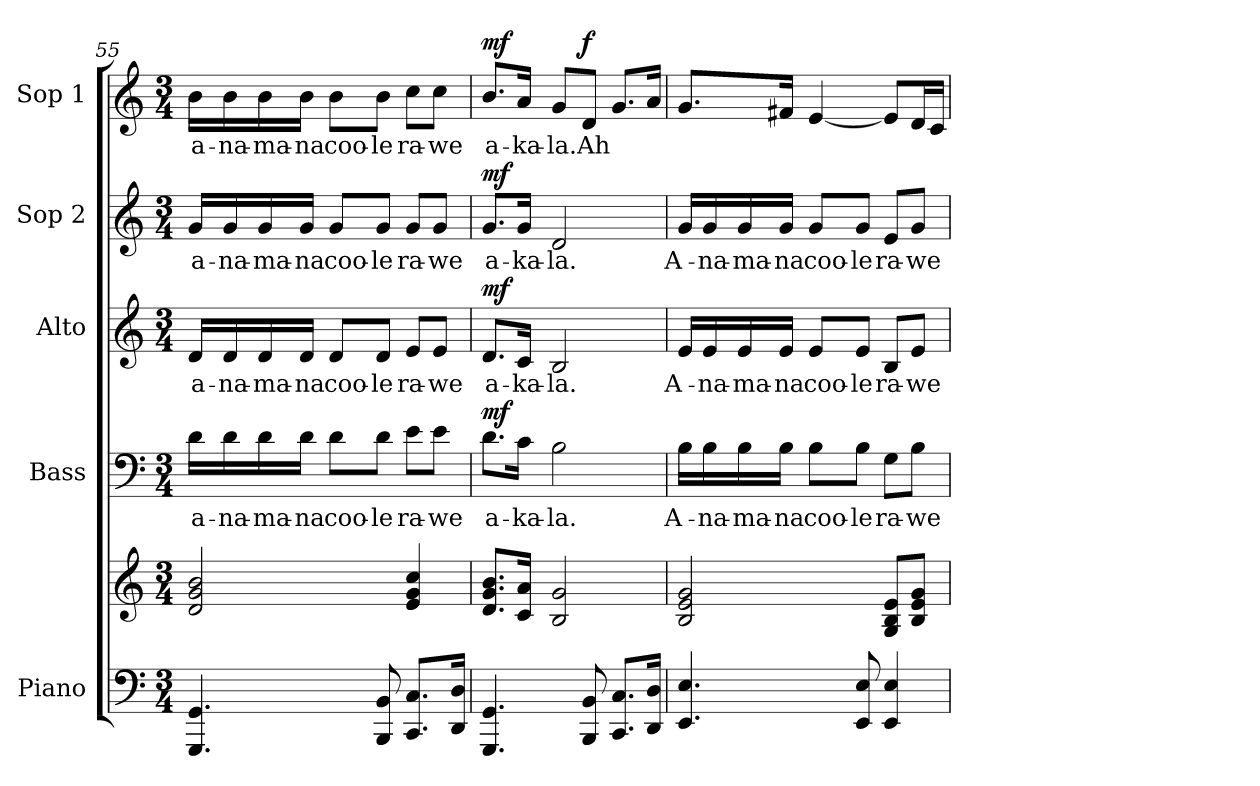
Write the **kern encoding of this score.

**kern	**kern	**dynam	**kern	**text	**dynam	**kern	**text	**dynam	**kern	**text	**dynam	**kern	**text	**dynam
*part5	*part5	*part5	*part4	*part4	*part4	*part3	*part3	*part3	*part2	*part2	*part2	*part1	*part1	*part1
*staff6	*staff5	*staff5/6	*staff4	*staff4	*staff4	*staff3	*staff3	*staff3	*staff2	*staff2	*staff2	*staff1	*staff1	*staff1
*I"Piano	*	*	*I"Bass	*	*	*I"Alto	*	*	*I"Sop 2	*	*	*I"Sop 1	*	*
*I'Pno.	*	*	*I'B.	*	*	*I'A.	*	*	*I'S.2	*	*	*I'S.1	*	*
*clefF4	*clefG2	*	*clefF4	*	*	*clefG2	*	*	*clefG2	*	*	*clefG2	*	*
*k[]	*k[]	*	*k[]	*	*	*k[]	*	*	*k[]	*	*	*k[]	*	*
*M3/4	*M3/4	*	*M3/4	*	*	*M3/4	*	*	*M3/4	*	*	*M3/4	*	*
=55	=55	=55	=55	=55	=55	=55	=55	=55	=55	=55	=55	=55	=55	=55
!	!	!	!	!LO:LY:b	!	!	!LO:LY:b	!	!	!LO:LY:b	!	!	!LO:LY:b	!
4.GGG/ 4.GG/	2d/ 2g/ 2b/	.	16d\LL	a-	.	16d/LL	a-	.	16g/LL	a-	.	16b\LL	a-	.
!	!	!	!	!LO:LY:b	!	!	!LO:LY:b	!	!	!LO:LY:b	!	!	!LO:LY:b	!
.	.	.	16d\	-na-	.	16d/	-na-	.	16g/	-na-	.	16b\	-na-	.
!	!	!	!	!LO:LY:b	!	!	!LO:LY:b	!	!	!LO:LY:b	!	!	!LO:LY:b	!
.	.	.	16d\	-ma-	.	16d/	-ma-	.	16g/	-ma-	.	16b\	-ma-	.
!	!	!	!	!LO:LY:b	!	!	!LO:LY:b	!	!	!LO:LY:b	!	!	!LO:LY:b	!
.	.	.	16d\JJ	-na	.	16d/JJ	-na	.	16g/JJ	-na	.	16b\JJ	-na	.
!	!	!	!	!LO:LY:b	!	!	!LO:LY:b	!	!	!LO:LY:b	!	!	!LO:LY:b	!
.	.	.	8d\L	coo-	.	8d/L	coo-	.	8g/L	coo-	.	8b\L	coo-	.
!	!	!	!	!LO:LY:b	!	!	!LO:LY:b	!	!	!LO:LY:b	!	!	!LO:LY:b	!
8BBB/ 8BB/	.	.	8d\J	-le	.	8d/J	-le	.	8g/J	-le	.	8b\J	-le	.
!	!	!	!	!LO:LY:b	!	!	!LO:LY:b	!	!	!LO:LY:b	!	!	!LO:LY:b	!
8.CC/ 8.C/L	4e/ 4g/ 4cc/	.	8e\L	ra-	.	8e/L	ra-	.	8g/L	ra-	.	8cc\L	ra-	.
!	!	!	!	!LO:LY:b	!	!	!LO:LY:b	!	!	!LO:LY:b	!	!	!LO:LY:b	!
.	.	.	8e\J	-we	.	8e/J	-we	.	8g/J	-we	.	8cc\J	-we	.
16DD/ 16D/Jk	.	.	.	.	.	.	.	.	.	.	.	.	.	.
=56	=56	=56	=56	=56	=56	=56	=56	=56	=56	=56	=56	=56	=56	=56
!	!	!LO:DY:b=2	!	!LO:LY:b	!	!	!LO:LY:b	!	!	!LO:LY:b	!	!	!LO:LY:b	!
!	!	!LO:DY:n=1:b	!	!	!LO:DY:b	!	!	!LO:DY:b	!	!	!LO:DY:b	!	!	!LO:DY:b
4.GGG/ 4.GG/	8.d/ 8.g/ 8.b/L	mf mf	8.d\L	a-	mf	8.d/L	a-	mf	8.g/L	a-	mf	8.b/L	a-	mf
!	!	!	!	!LO:LY:b	!	!	!LO:LY:b	!	!	!LO:LY:b	!	!	!LO:LY:b	!
.	16c/ 16a/Jk	.	16c\Jk	-ka-	.	16c/Jk	-ka-	.	16g/Jk	-ka-	.	16a/Jk	-ka-	.
!	!	!	!	!LO:LY:b	!	!	!LO:LY:b	!	!	!LO:LY:b	!	!	!LO:LY:b	!
.	2B/ 2g/	.	2B\	-la.	.	2B/	-la.	.	2d/	-la.	.	8g/L	-la.	.
!	!	!	!	!	!	!	!	!	!	!	!	!	!LO:LY:b	!LO:DY:b
8BBB/ 8BB/	.	.	.	.	.	.	.	.	.	.	.	8d/J	Ah	f
8.CC/ 8.C/L	.	.	.	.	.	.	.	.	.	.	.	8.g/L	.	.
16DD/ 16D/Jk	.	.	.	.	.	.	.	.	.	.	.	16a/Jk	.	.
!!LO:PB:g=z
=57	=57	=57	=57	=57	=57	=57	=57	=57	=57	=57	=57	=57	=57	=57
!	!	!	!	!LO:LY:b	!	!	!LO:LY:b	!	!	!LO:LY:b	!	!	!	!
4.EE/ 4.E/	2B/ 2e/ 2g/	.	16B\LL	A-	.	16e/LL	A-	.	16g/LL	A-	.	8.g/L	.	.
!	!	!	!	!LO:LY:b	!	!	!LO:LY:b	!	!	!LO:LY:b	!	!	!	!
.	.	.	16B\	-na-	.	16e/	-na-	.	16g/	-na-	.	.	.	.
!	!	!	!	!LO:LY:b	!	!	!LO:LY:b	!	!	!LO:LY:b	!	!	!	!
.	.	.	16B\	-ma-	.	16e/	-ma-	.	16g/	-ma-	.	.	.	.
!	!	!	!	!LO:LY:b	!	!	!LO:LY:b	!	!	!LO:LY:b	!	!	!	!
.	.	.	16B\JJ	-na	.	16e/JJ	-na	.	16g/JJ	-na	.	16f#X/Jk	.	.
!	!	!	!	!LO:LY:b	!	!	!LO:LY:b	!	!	!LO:LY:b	!	!	!	!
.	.	.	8B\L	coo-	.	8e/L	coo-	.	8g/L	coo-	.	[4e/	.	.
!	!	!	!	!LO:LY:b	!	!	!LO:LY:b	!	!	!LO:LY:b	!	!	!	!
8EE/ 8E/	.	.	8B\J	-le	.	8e/J	-le	.	8g/J	-le	.	.	.	.
!	!	!	!	!LO:LY:b	!	!	!LO:LY:b	!	!	!LO:LY:b	!	!	!	!
4EE/ 4E/	8G/ 8B/ 8e/L	.	8G\L	ra-	.	8B/L	ra-	.	8e/L	ra-	.	8e/L]	.	.
!	!	!	!	!LO:LY:b	!	!	!LO:LY:b	!	!	!LO:LY:b	!	!	!	!
.	8B/ 8e/ 8g/J	.	8B\J	-we	.	8e/J	-we	.	8g/J	-we	.	16d/L	.	.
.	.	.	.	.	.	.	.	.	.	.	.	16c/JJ	.	.
=	=	=	=	=	=	=	=	=	=	=	=	=	=	=
*-	*-	*-	*-	*-	*-	*-	*-	*-	*-	*-	*-	*-	*-	*-
